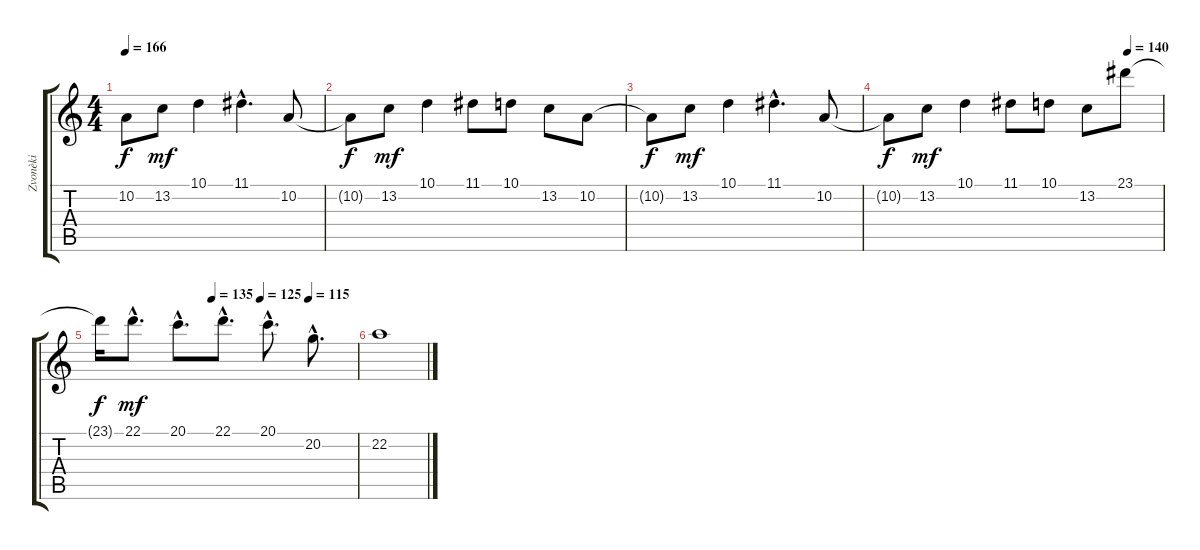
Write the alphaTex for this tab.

\track ("Zvonèki" "Zvonèki") {instrument glockenspiel}
\staff {score tabs}
\tuning (E4 B3 G3 D3 A2 E2) {hide}
\ts (4 4)
\tempo 166
\clef g2
\ks c
10.2{t}.8{dy f} 13.2.8{dy mf} 10.1.4 11.1{hac}.4{d} 10.2.8 |
10.2{t}.8{dy f} 13.2.8{dy mf} 10.1.4 11.1.8 10.1.8 13.2.8 10.2.8 |
10.2{t}.8{dy f} 13.2.8{dy mf} 10.1.4 11.1{hac}.4{d} 10.2.8 |
\tempo (140 0.875)
10.2{t}.8{dy f} 13.2.8{dy mf} 10.1.4 11.1.8 10.1.8 13.2.8 23.1.8 |
\tempo (135 0.4375)
\tempo (125 0.625)
\tempo (115 0.8125)
23.1{t}.16{dy f} 22.1{hac}.8{d dy mf} 20.1{hac}.8{d} 22.1{hac}.8{d} 20.1{hac}.8{d} 20.2{hac}.8{d} |
22.2.1
